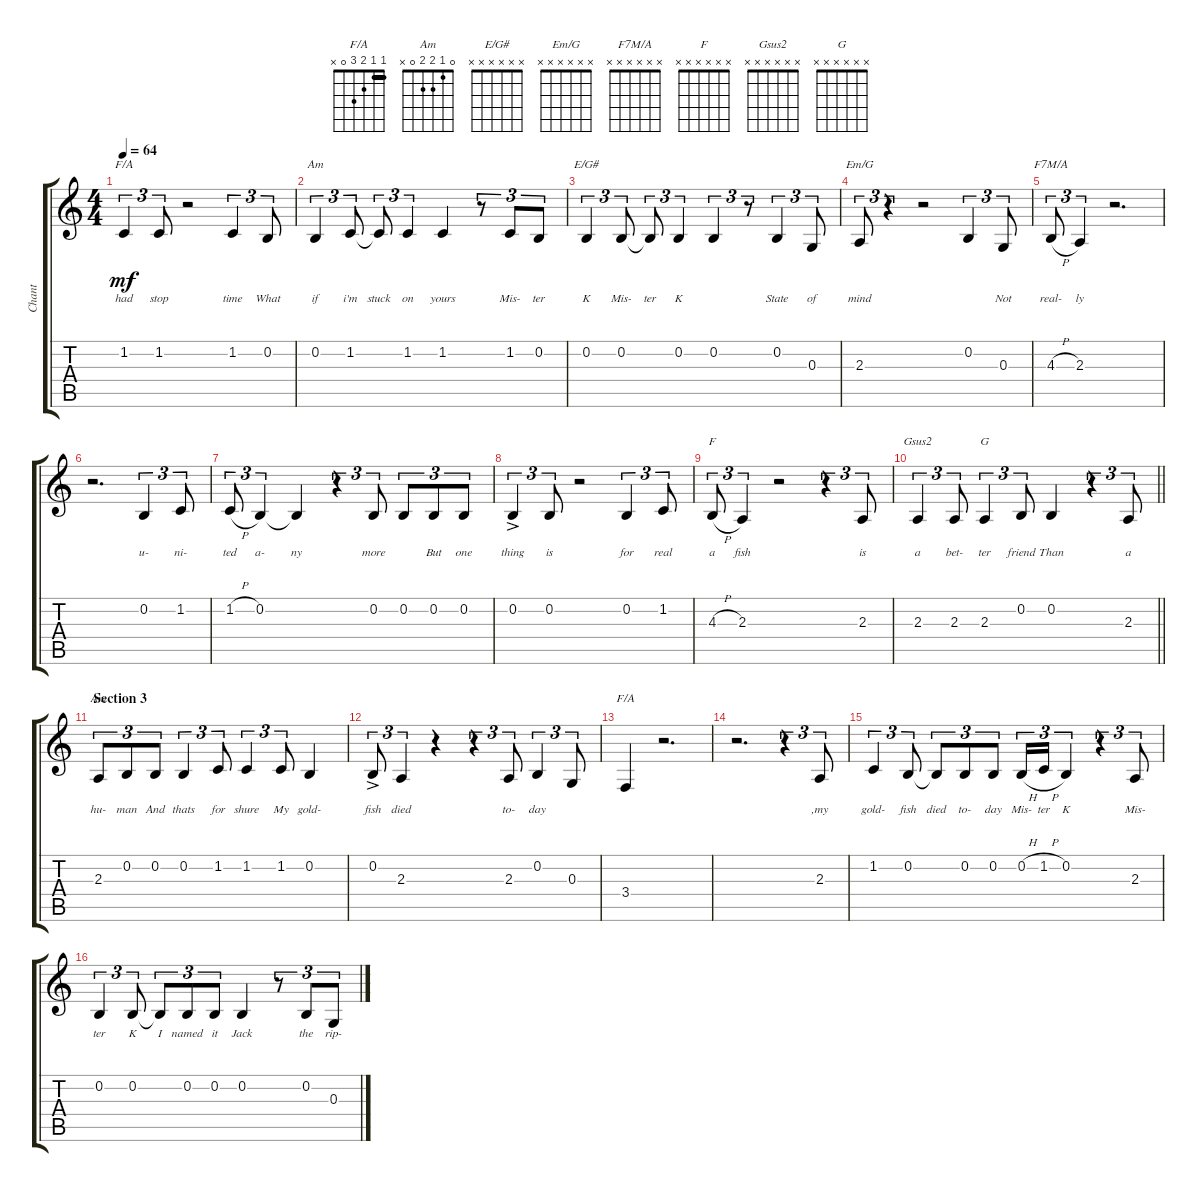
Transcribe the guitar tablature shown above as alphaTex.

\track ("Chant" "Chant") {instrument drawbarorgan}
\staff {score tabs}
\tuning (E4 B3 G3 D3 A2 E2) {hide}
\chord ("F/A" x x x x x x)
\chord ("Am" x x x x x x)
\chord ("E/G#" x x x x x x)
\chord ("Em/G" x x x x x x)
\chord ("F7M/A" x x x x x x)
\chord ("F" x x x x x x)
\chord ("Gsus2" x x x x x x)
\chord ("G" x x x x x x)
\chord ("Am" 0 1 2 2 0 x)
\chord ("F/A" 1 1 2 3 0 x) {barre 1}
\ts (4 4)
\tempo 64
\clef g2
\ks c
1.2.4{tu (3 2) ch "F/A" lyrics (0 "had") lyrics (1 "") lyrics (2 "") lyrics (3 "") lyrics (4 "") dy mf} 1.2.8{tu (3 2) lyrics (0 "stop") lyrics (1 "") lyrics (2 "") lyrics (3 "") lyrics (4 "")} r.2 1.2.4{tu (3 2) lyrics (0 "time") lyrics (1 "") lyrics (2 "") lyrics (3 "") lyrics (4 "")} 0.2.8{tu (3 2) lyrics (0 "What") lyrics (1 "") lyrics (2 "") lyrics (3 "") lyrics (4 "")} |
0.2.4{tu (3 2) ch "Am" lyrics (0 "if") lyrics (1 "") lyrics (2 "") lyrics (3 "") lyrics (4 "")} 1.2.8{tu (3 2) lyrics (0 "i'm") lyrics (1 "") lyrics (2 "") lyrics (3 "") lyrics (4 "")} 1.2{t}.8{tu (3 2) lyrics (0 "stuck") lyrics (1 "") lyrics (2 "") lyrics (3 "") lyrics (4 "")} 1.2.4{tu (3 2) lyrics (0 "on") lyrics (1 "") lyrics (2 "") lyrics (3 "") lyrics (4 "")} 1.2.4{lyrics (0 "yours") lyrics (1 "") lyrics (2 "") lyrics (3 "") lyrics (4 "")} r.8{tu (3 2)} 1.2.8{tu (3 2) lyrics (0 "Mis-") lyrics (1 "") lyrics (2 "") lyrics (3 "") lyrics (4 "")} 0.2.8{tu (3 2) lyrics (0 "ter") lyrics (1 "") lyrics (2 "") lyrics (3 "") lyrics (4 "")} |
0.2.4{tu (3 2) ch "E/G#" lyrics (0 "K") lyrics (1 "") lyrics (2 "") lyrics (3 "") lyrics (4 "")} 0.2.8{tu (3 2) lyrics (0 "Mis-") lyrics (1 "") lyrics (2 "") lyrics (3 "") lyrics (4 "")} 0.2{t}.8{tu (3 2) lyrics (0 "ter") lyrics (1 "") lyrics (2 "") lyrics (3 "") lyrics (4 "")} 0.2.4{tu (3 2) lyrics (0 "K") lyrics (1 "") lyrics (2 "") lyrics (3 "") lyrics (4 "")} 0.2.4{tu (3 2) lyrics (0 "") lyrics (1 "") lyrics (2 "") lyrics (3 "") lyrics (4 "")} r.8{tu (3 2)} 0.2.4{tu (3 2) lyrics (0 "State") lyrics (1 "") lyrics (2 "") lyrics (3 "") lyrics (4 "")} 0.3.8{tu (3 2) lyrics (0 "of") lyrics (1 "") lyrics (2 "") lyrics (3 "") lyrics (4 "")} |
2.3.8{tu (3 2) ch "Em/G" lyrics (0 "mind") lyrics (1 "") lyrics (2 "") lyrics (3 "") lyrics (4 "")} r.4{tu (3 2)} r.2 0.2.4{tu (3 2) lyrics (0 "") lyrics (1 "") lyrics (2 "") lyrics (3 "") lyrics (4 "")} 0.3.8{tu (3 2) lyrics (0 "Not") lyrics (1 "") lyrics (2 "") lyrics (3 "") lyrics (4 "")} |
4.3{h}.8{tu (3 2) ch "F7M/A" lyrics (0 "real-") lyrics (1 "") lyrics (2 "") lyrics (3 "") lyrics (4 "")} 2.3.4{tu (3 2) lyrics (0 "ly") lyrics (1 "") lyrics (2 "") lyrics (3 "") lyrics (4 "")} r.2{d} |
r.2{d} 0.2.4{tu (3 2) lyrics (0 "u-") lyrics (1 "") lyrics (2 "") lyrics (3 "") lyrics (4 "")} 1.2.8{tu (3 2) lyrics (0 "ni-") lyrics (1 "") lyrics (2 "") lyrics (3 "") lyrics (4 "")} |
1.2{h}.8{tu (3 2) lyrics (0 "ted") lyrics (1 "") lyrics (2 "") lyrics (3 "") lyrics (4 "")} 0.2.4{tu (3 2) lyrics (0 "a-") lyrics (1 "") lyrics (2 "") lyrics (3 "") lyrics (4 "")} 0.2{t}.4{lyrics (0 "ny") lyrics (1 "") lyrics (2 "") lyrics (3 "") lyrics (4 "")} r.4{tu (3 2)} 0.2.8{tu (3 2) lyrics (0 "more") lyrics (1 "") lyrics (2 "") lyrics (3 "") lyrics (4 "")} 0.2.8{tu (3 2) lyrics (0 "") lyrics (1 "") lyrics (2 "") lyrics (3 "") lyrics (4 "")} 0.2.8{tu (3 2) lyrics (0 "But") lyrics (1 "") lyrics (2 "") lyrics (3 "") lyrics (4 "")} 0.2.8{tu (3 2) lyrics (0 "one") lyrics (1 "") lyrics (2 "") lyrics (3 "") lyrics (4 "")} |
0.2{ac}.4{tu (3 2) lyrics (0 "thing") lyrics (1 "") lyrics (2 "") lyrics (3 "") lyrics (4 "")} 0.2.8{tu (3 2) lyrics (0 "is") lyrics (1 "") lyrics (2 "") lyrics (3 "") lyrics (4 "")} r.2 0.2.4{tu (3 2) lyrics (0 "for") lyrics (1 "") lyrics (2 "") lyrics (3 "") lyrics (4 "")} 1.2.8{tu (3 2) lyrics (0 "real") lyrics (1 "") lyrics (2 "") lyrics (3 "") lyrics (4 "")} |
4.3{h}.8{tu (3 2) ch "F" lyrics (0 "a") lyrics (1 "") lyrics (2 "") lyrics (3 "") lyrics (4 "")} 2.3.4{tu (3 2) lyrics (0 "fish") lyrics (1 "") lyrics (2 "") lyrics (3 "") lyrics (4 "")} r.2 r.4{tu (3 2)} 2.3.8{tu (3 2) lyrics (0 "is") lyrics (1 "") lyrics (2 "") lyrics (3 "") lyrics (4 "")} |
\barLineRight lightlight
2.3.4{tu (3 2) ch "Gsus2" lyrics (0 "a") lyrics (1 "") lyrics (2 "") lyrics (3 "") lyrics (4 "")} 2.3.8{tu (3 2) lyrics (0 "bet-") lyrics (1 "") lyrics (2 "") lyrics (3 "") lyrics (4 "")} 2.3.4{tu (3 2) ch "G" lyrics (0 "ter") lyrics (1 "") lyrics (2 "") lyrics (3 "") lyrics (4 "")} 0.2.8{tu (3 2) lyrics (0 "friend") lyrics (1 "") lyrics (2 "") lyrics (3 "") lyrics (4 "")} 0.2.4{lyrics (0 "Than") lyrics (1 "") lyrics (2 "") lyrics (3 "") lyrics (4 "")} r.4{tu (3 2)} 2.3.8{tu (3 2) lyrics (0 "a") lyrics (1 "") lyrics (2 "") lyrics (3 "") lyrics (4 "")} |
\section ("" "Section 3")
2.3.8{tu (3 2) ch "Am" lyrics (0 "hu-") lyrics (1 "") lyrics (2 "") lyrics (3 "") lyrics (4 "")} 0.2.8{tu (3 2) lyrics (0 "man") lyrics (1 "") lyrics (2 "") lyrics (3 "") lyrics (4 "")} 0.2.8{tu (3 2) lyrics (0 "And") lyrics (1 "") lyrics (2 "") lyrics (3 "") lyrics (4 "")} 0.2.4{tu (3 2) lyrics (0 "thats") lyrics (1 "") lyrics (2 "") lyrics (3 "") lyrics (4 "")} 1.2.8{tu (3 2) lyrics (0 "for") lyrics (1 "") lyrics (2 "") lyrics (3 "") lyrics (4 "")} 1.2.4{tu (3 2) lyrics (0 "shure") lyrics (1 "") lyrics (2 "") lyrics (3 "") lyrics (4 "")} 1.2.8{tu (3 2) lyrics (0 "My") lyrics (1 "") lyrics (2 "") lyrics (3 "") lyrics (4 "")} 0.2.4{lyrics (0 "gold-") lyrics (1 "") lyrics (2 "") lyrics (3 "") lyrics (4 "")} |
0.2{ac}.8{tu (3 2) lyrics (0 "fish") lyrics (1 "") lyrics (2 "") lyrics (3 "") lyrics (4 "")} 2.3.4{tu (3 2) lyrics (0 "died") lyrics (1 "") lyrics (2 "") lyrics (3 "") lyrics (4 "")} r.4 r.4{tu (3 2)} 2.3.8{tu (3 2) lyrics (0 "to-") lyrics (1 "") lyrics (2 "") lyrics (3 "") lyrics (4 "")} 0.2.4{tu (3 2) lyrics (0 "day") lyrics (1 "") lyrics (2 "") lyrics (3 "") lyrics (4 "")} 0.3.8{tu (3 2) lyrics (0 "") lyrics (1 "") lyrics (2 "") lyrics (3 "") lyrics (4 "")} |
3.4.4{ch "F/A" lyrics (0 "") lyrics (1 "") lyrics (2 "") lyrics (3 "") lyrics (4 "")} r.2{d} |
r.2{d} r.4{tu (3 2)} 2.3.8{tu (3 2) lyrics (0 ",my") lyrics (1 "") lyrics (2 "") lyrics (3 "") lyrics (4 "")} |
1.2.4{tu (3 2) lyrics (0 "gold-") lyrics (1 "") lyrics (2 "") lyrics (3 "") lyrics (4 "")} 0.2.8{tu (3 2) lyrics (0 "fish") lyrics (1 "") lyrics (2 "") lyrics (3 "") lyrics (4 "")} 0.2{t}.8{tu (3 2) lyrics (0 "died") lyrics (1 "") lyrics (2 "") lyrics (3 "") lyrics (4 "")} 0.2.8{tu (3 2) lyrics (0 "to-") lyrics (1 "") lyrics (2 "") lyrics (3 "") lyrics (4 "")} 0.2.8{tu (3 2) lyrics (0 "day") lyrics (1 "") lyrics (2 "") lyrics (3 "") lyrics (4 "")} 0.2{h}.16{tu (3 2) lyrics (0 "Mis-") lyrics (1 "") lyrics (2 "") lyrics (3 "") lyrics (4 "")} 1.2{h}.16{tu (3 2) lyrics (0 "ter") lyrics (1 "") lyrics (2 "") lyrics (3 "") lyrics (4 "")} 0.2.4{tu (3 2) lyrics (0 "K") lyrics (1 "") lyrics (2 "") lyrics (3 "") lyrics (4 "")} r.4{tu (3 2)} 2.3.8{tu (3 2) lyrics (0 "Mis-") lyrics (1 "") lyrics (2 "") lyrics (3 "") lyrics (4 "")} |
0.2.4{tu (3 2) lyrics (0 "ter") lyrics (1 "") lyrics (2 "") lyrics (3 "") lyrics (4 "")} 0.2.8{tu (3 2) lyrics (0 "K") lyrics (1 "") lyrics (2 "") lyrics (3 "") lyrics (4 "")} 0.2{t}.8{tu (3 2) lyrics (0 "I") lyrics (1 "") lyrics (2 "") lyrics (3 "") lyrics (4 "")} 0.2.8{tu (3 2) lyrics (0 "named") lyrics (1 "") lyrics (2 "") lyrics (3 "") lyrics (4 "")} 0.2.8{tu (3 2) lyrics (0 "it") lyrics (1 "") lyrics (2 "") lyrics (3 "") lyrics (4 "")} 0.2.4{lyrics (0 "Jack") lyrics (1 "") lyrics (2 "") lyrics (3 "") lyrics (4 "")} r.8{tu (3 2)} 0.2.8{tu (3 2) lyrics (0 "the") lyrics (1 "") lyrics (2 "") lyrics (3 "") lyrics (4 "")} 0.3.8{tu (3 2) lyrics (0 "rip-") lyrics (1 "") lyrics (2 "") lyrics (3 "") lyrics (4 "")}
